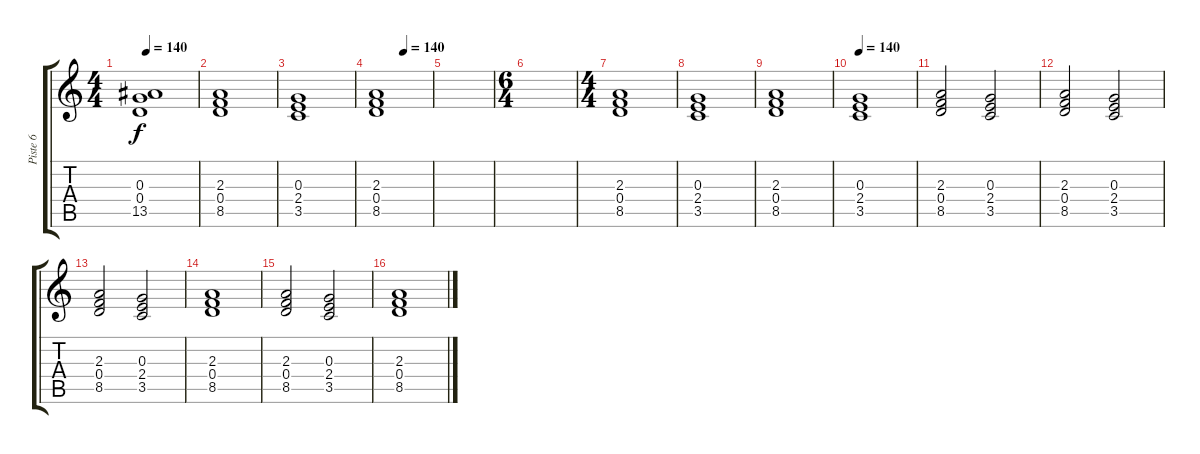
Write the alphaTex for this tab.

\track ("Piste 6" "Piste 6") {instrument acousticguitarnylon}
\staff {score tabs}
\tuning (E4 B3 G3 D3 A2 E2) {hide}
\ts (4 4)
\tempo 140
\clef g2
\ks c
(0.3 0.4 13.5).1{dy f} |
(2.3 0.4 8.5).1 |
(0.3 2.4 3.5).1 |
\tempo (140 0.5)
(2.3 0.4 8.5).1 |
|
\ts (6 4)
|
\ts (4 4)
(2.3 0.4 8.5).1 |
(0.3 2.4 3.5).1 |
(2.3 0.4 8.5).1 |
\tempo 140
(0.3 2.4 3.5).1 |
(2.3 0.4 8.5).2 (0.3 2.4 3.5).2 |
(2.3 0.4 8.5).2 (0.3 2.4 3.5).2 |
(2.3 0.4 8.5).2 (0.3 2.4 3.5).2 |
(2.3 0.4 8.5).1 |
(2.3 0.4 8.5).2 (0.3 2.4 3.5).2 |
(2.3 0.4 8.5).1
